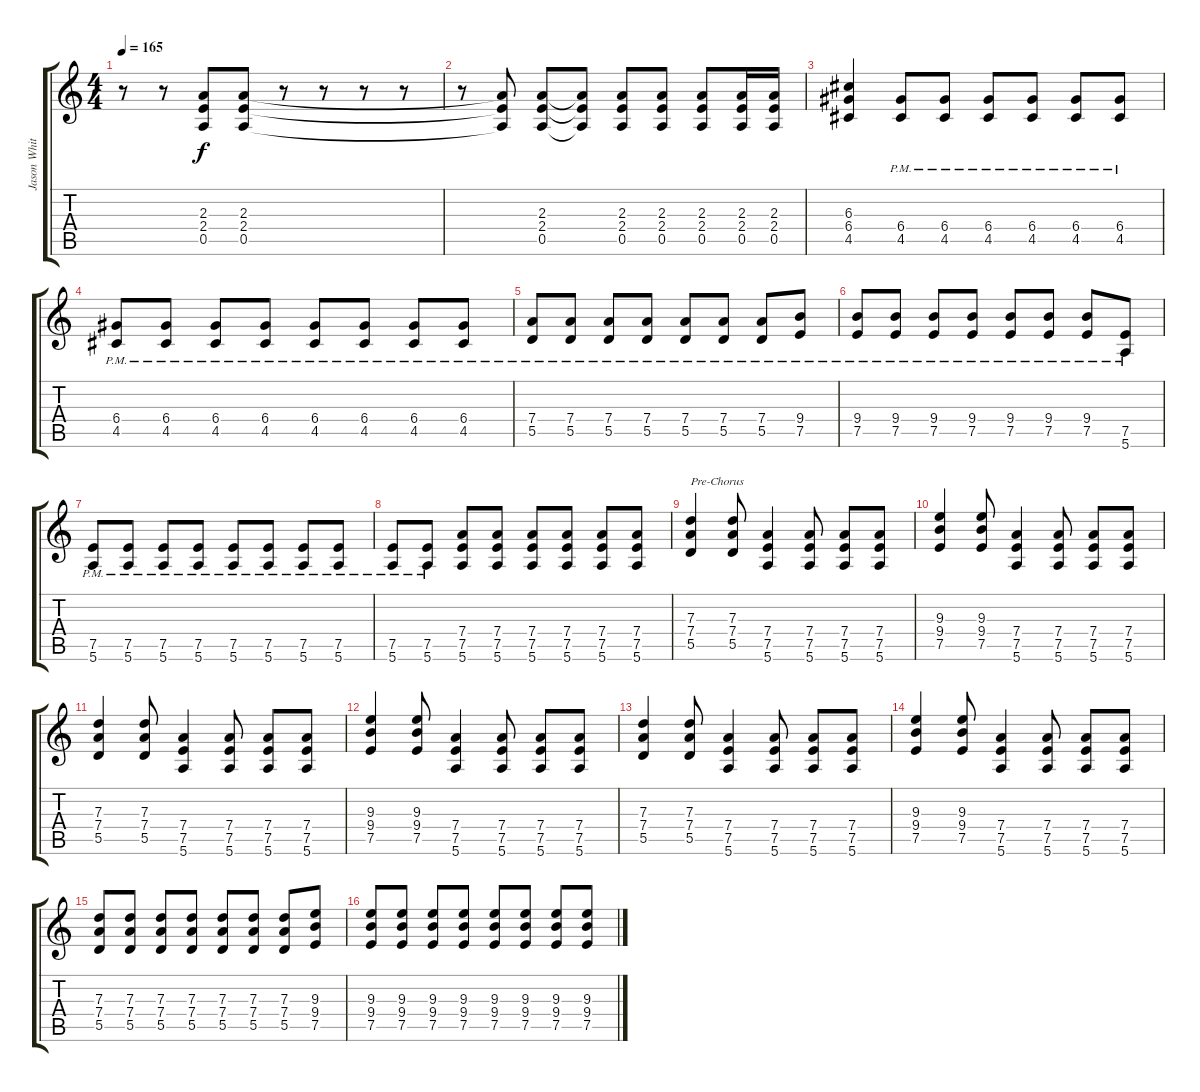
\track ("Jason White" "Jason Whit") {instrument overdrivenguitar}
\staff {score tabs}
\tuning (E4 B3 G3 D3 A2 E2) {hide}
\ts (4 4)
\tempo 165
\clef g2
\ks c
r.8{dy f} r.8 (2.3 2.4 0.5).8{balance 2} (2.3 2.4 0.5).8 r.8 r.8 r.8 r.8 |
r.8 (2.3{t} 2.4{t} 0.5{t}).8 (2.3 2.4 0.5).8 (2.3{t} 2.4{t} 0.5{t}).8 (2.3 2.4 0.5).8 (2.3 2.4 0.5).8 (2.3 2.4 0.5).8 (2.3 2.4 0.5).16 (2.3 2.4 0.5).16 |
(6.3 6.4 4.5).4 (6.4{pm} 4.5{pm}).8 (6.4{pm} 4.5{pm}).8 (6.4{pm} 4.5{pm}).8 (6.4{pm} 4.5{pm}).8 (6.4{pm} 4.5{pm}).8 (6.4{pm} 4.5{pm}).8 |
(6.4{pm} 4.5{pm}).8 (6.4{pm} 4.5{pm}).8 (6.4{pm} 4.5{pm}).8 (6.4{pm} 4.5{pm}).8 (6.4{pm} 4.5{pm}).8 (6.4{pm} 4.5{pm}).8 (6.4{pm} 4.5{pm}).8 (6.4{pm} 4.5{pm}).8 |
(7.4{pm} 5.5{pm}).8 (7.4{pm} 5.5{pm}).8 (7.4{pm} 5.5{pm}).8 (7.4{pm} 5.5{pm}).8 (7.4{pm} 5.5{pm}).8 (7.4{pm} 5.5{pm}).8 (7.4{pm} 5.5{pm}).8 (9.4{pm} 7.5{pm}).8 |
(9.4{pm} 7.5{pm}).8 (9.4{pm} 7.5{pm}).8 (9.4{pm} 7.5{pm}).8 (9.4{pm} 7.5{pm}).8 (9.4{pm} 7.5{pm}).8 (9.4{pm} 7.5{pm}).8 (9.4{pm} 7.5{pm}).8 (7.5{pm} 5.6).8 |
(7.5{pm} 5.6{pm}).8 (7.5{pm} 5.6{pm}).8 (7.5{pm} 5.6{pm}).8 (7.5{pm} 5.6{pm}).8 (7.5{pm} 5.6{pm}).8 (7.5{pm} 5.6{pm}).8 (7.5{pm} 5.6{pm}).8 (7.5{pm} 5.6{pm}).8 |
(7.5{pm} 5.6{pm}).8 (7.5{pm} 5.6).8 (7.4 7.5 5.6).8 (7.4 7.5 5.6).8 (7.4 7.5 5.6).8 (7.4 7.5 5.6).8 (7.4 7.5 5.6).8 (7.4 7.5 5.6).8 |
(7.3 7.4 5.5).4{txt "Pre-Chorus" balance 8} (7.3 7.4 5.5).8 (7.4 7.5 5.6).4 (7.4 7.5 5.6).8 (7.4 7.5 5.6).8 (7.4 7.5 5.6).8 |
(9.3 9.4 7.5).4 (9.3 9.4 7.5).8 (7.4 7.5 5.6).4 (7.4 7.5 5.6).8 (7.4 7.5 5.6).8 (7.4 7.5 5.6).8 |
(7.3 7.4 5.5).4 (7.3 7.4 5.5).8 (7.4 7.5 5.6).4 (7.4 7.5 5.6).8 (7.4 7.5 5.6).8 (7.4 7.5 5.6).8 |
(9.3 9.4 7.5).4 (9.3 9.4 7.5).8 (7.4 7.5 5.6).4 (7.4 7.5 5.6).8 (7.4 7.5 5.6).8 (7.4 7.5 5.6).8 |
(7.3 7.4 5.5).4 (7.3 7.4 5.5).8 (7.4 7.5 5.6).4 (7.4 7.5 5.6).8 (7.4 7.5 5.6).8 (7.4 7.5 5.6).8 |
(9.3 9.4 7.5).4 (9.3 9.4 7.5).8 (7.4 7.5 5.6).4 (7.4 7.5 5.6).8 (7.4 7.5 5.6).8 (7.4 7.5 5.6).8 |
(7.3 7.4 5.5).8 (7.3 7.4 5.5).8 (7.3 7.4 5.5).8 (7.3 7.4 5.5).8 (7.3 7.4 5.5).8 (7.3 7.4 5.5).8 (7.3 7.4 5.5).8 (9.3 9.4 7.5).8 |
(9.3 9.4 7.5).8 (9.3 9.4 7.5).8 (9.3 9.4 7.5).8 (9.3 9.4 7.5).8 (9.3 9.4 7.5).8 (9.3 9.4 7.5).8 (9.3 9.4 7.5).8 (9.3 9.4 7.5).8
